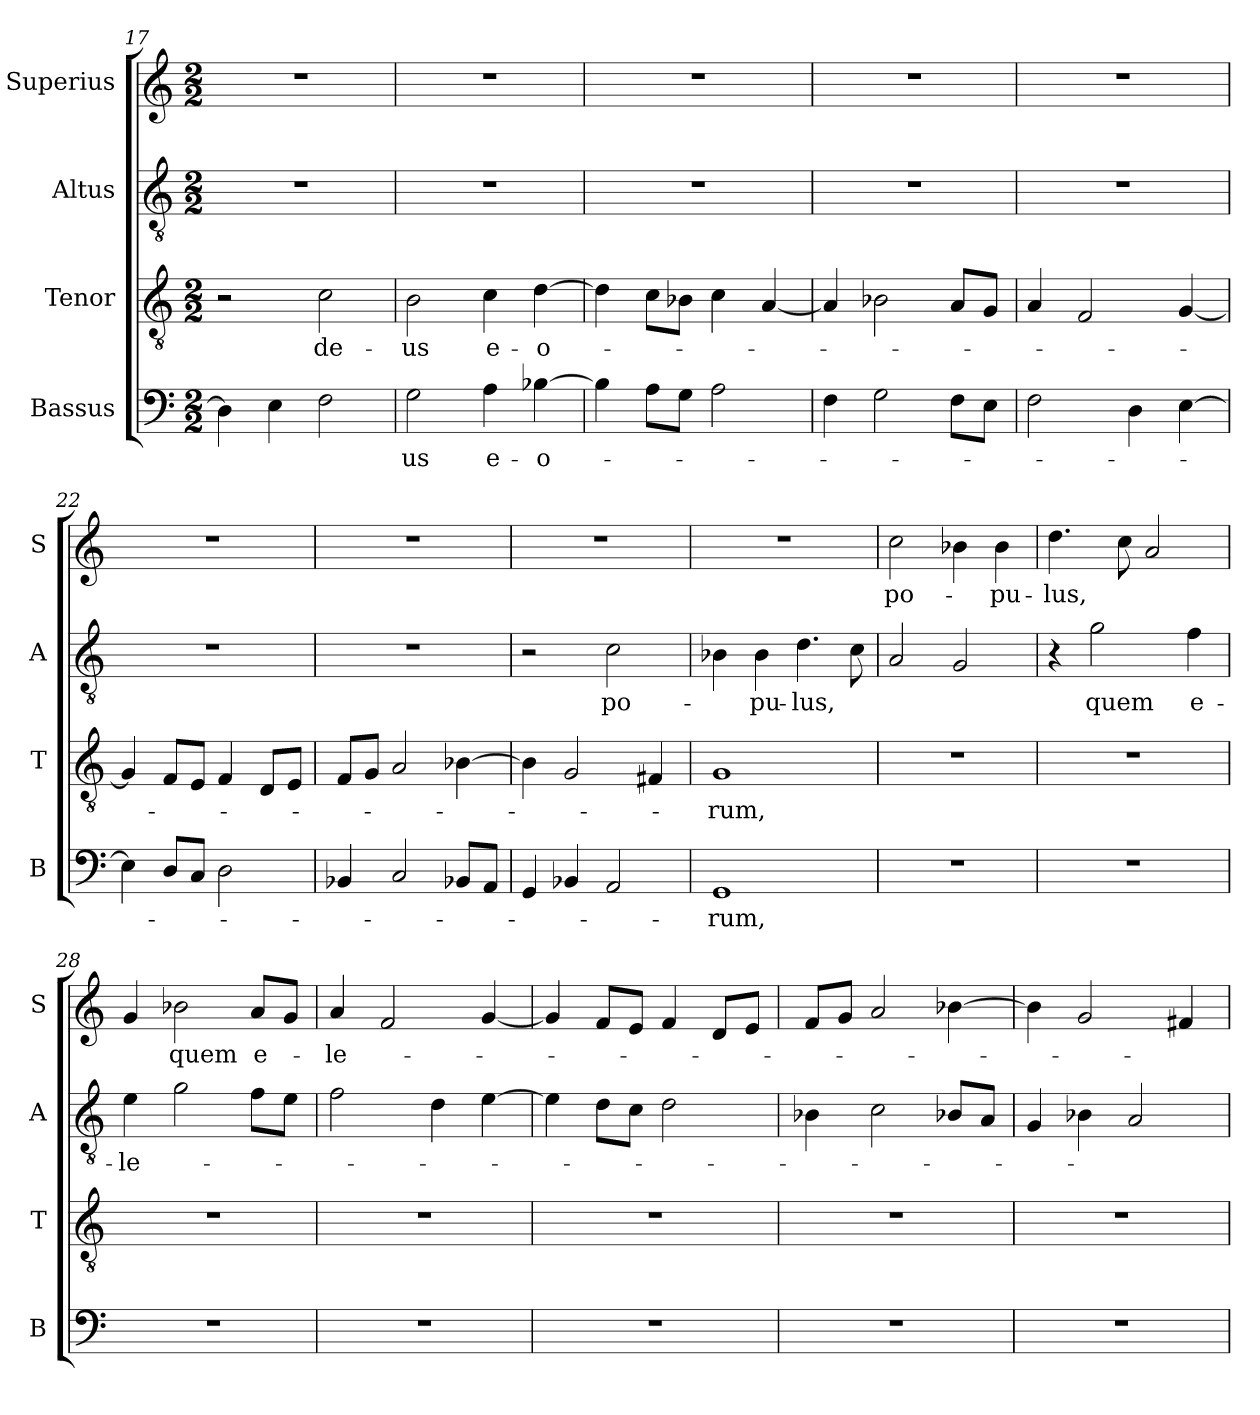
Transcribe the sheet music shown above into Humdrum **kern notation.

**kern	**text	**kern	**text	**kern	**text	**kern	**text
*part4	*part4	*part3	*part3	*part2	*part2	*part1	*part1
*staff4	*staff4	*staff3	*staff3	*staff2	*staff2	*staff1	*staff1
*I"Bassus	*	*I"Tenor	*	*I"Altus	*	*I"Superius	*
*I'B	*	*I'T	*	*I'A	*	*I'S	*
*clefF4	*	*clefGv2	*	*clefGv2	*	*clefG2	*
*k[]	*	*k[]	*	*k[]	*	*k[]	*
*M2/2	*	*M2/2	*	*M2/2	*	*M2/2	*
=17	=17	=17	=17	=17	=17	=17	=17
4D]	.	2r	.	1r	.	1r	.
4E	.	.	.	.	.	.	.
2F	.	2c	de-	.	.	.	.
=18	=18	=18	=18	=18	=18	=18	=18
2G	-us	2B	-us	1r	.	1r	.
4A	e-	4c	e-	.	.	.	.
[4B-i	-o-	[4d	-o-	.	.	.	.
=19	=19	=19	=19	=19	=19	=19	=19
4B-]	.	4d]	.	1r	.	1r	.
8AL	.	8cL	.	.	.	.	.
8GJ	.	8B-iJ	.	.	.	.	.
2A	.	4c	.	.	.	.	.
.	.	[4A	.	.	.	.	.
=20	=20	=20	=20	=20	=20	=20	=20
4F	.	4A]	.	1r	.	1r	.
2G	.	2B-i	.	.	.	.	.
8FL	.	8AL	.	.	.	.	.
8EJ	.	8GJ	.	.	.	.	.
=21	=21	=21	=21	=21	=21	=21	=21
2F	.	4A	.	1r	.	1r	.
.	.	2F	.	.	.	.	.
4D	.	.	.	.	.	.	.
[4E	.	[4G	.	.	.	.	.
=22	=22	=22	=22	=22	=22	=22	=22
4E]	.	4G]	.	1r	.	1r	.
8DL	.	8FL	.	.	.	.	.
8CJ	.	8EJ	.	.	.	.	.
2D	.	4F	.	.	.	.	.
.	.	8DL	.	.	.	.	.
.	.	8EJ	.	.	.	.	.
=23	=23	=23	=23	=23	=23	=23	=23
4BB-X	.	8FL	.	1r	.	1r	.
.	.	8GJ	.	.	.	.	.
2C	.	2A	.	.	.	.	.
8BB-XL	.	[4B-X	.	.	.	.	.
8AAJ	.	.	.	.	.	.	.
=24	=24	=24	=24	=24	=24	=24	=24
4GG	.	4B-]	.	2r	.	1r	.
4BB-X	.	2G	.	.	.	.	.
2AA	.	.	.	2c	po-	.	.
.	.	4F#X	.	.	.	.	.
=25	=25	=25	=25	=25	=25	=25	=25
1GG	-rum,	1G	-rum,	4B-i	.	1r	.
.	.	.	.	4B-i	-pu-	.	.
.	.	.	.	4.d	-lus,	.	.
.	.	.	.	8c	.	.	.
=26	=26	=26	=26	=26	=26	=26	=26
1r	.	1r	.	2A	.	2cc	po-
.	.	.	.	2G	.	4b-i	.
.	.	.	.	.	.	4b-i	-pu-
=27	=27	=27	=27	=27	=27	=27	=27
1r	.	1r	.	4r	.	4.dd	-lus,
.	.	.	.	2g	quem	.	.
.	.	.	.	.	.	8cc	.
.	.	.	.	.	.	2a	.
.	.	.	.	4f	e-	.	.
=28	=28	=28	=28	=28	=28	=28	=28
1r	.	1r	.	4e	-le-	4g	.
.	.	.	.	2g	.	2b-i	quem
.	.	.	.	8fL	.	8aL	e-
.	.	.	.	8eJ	.	8gJ	.
=29	=29	=29	=29	=29	=29	=29	=29
1r	.	1r	.	2f	.	4a	-le-
.	.	.	.	.	.	2f	.
.	.	.	.	4d	.	.	.
.	.	.	.	[4e	.	[4g	.
=30	=30	=30	=30	=30	=30	=30	=30
1r	.	1r	.	4e]	.	4g]	.
.	.	.	.	8dL	.	8fL	.
.	.	.	.	8cJ	.	8eJ	.
.	.	.	.	2d	.	4f	.
.	.	.	.	.	.	8dL	.
.	.	.	.	.	.	8eJ	.
=31	=31	=31	=31	=31	=31	=31	=31
1r	.	1r	.	4B-X	.	8fL	.
.	.	.	.	.	.	8gJ	.
.	.	.	.	2c	.	2a	.
.	.	.	.	8B-XL	.	[4b-X	.
.	.	.	.	8AJ	.	.	.
=32	=32	=32	=32	=32	=32	=32	=32
1r	.	1r	.	4G	.	4b-]	.
.	.	.	.	4B-X	.	2g	.
.	.	.	.	2A	.	.	.
.	.	.	.	.	.	4f#X	.
=	=	=	=	=	=	=	=
*-	*-	*-	*-	*-	*-	*-	*-
